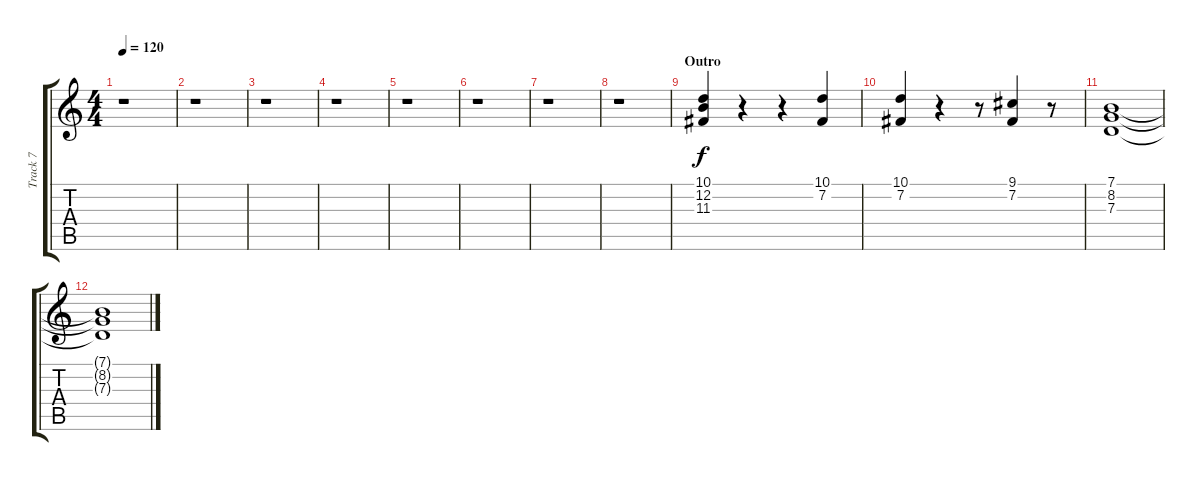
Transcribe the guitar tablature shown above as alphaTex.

\track ("Track 7" "Track 7") {instrument acousticgrandpiano}
\staff {score tabs}
\tuning (E4 B3 G3 D3 A2 E2) {hide}
\ts (4 4)
\tempo 120
\clef g2
\ks c
r.1{dy f} |
r.1 |
r.1 |
r.1 |
r.1 |
r.1 |
r.1 |
r.1 |
\section ("" "Outro")
(10.1 12.2 11.3).4 r.4 r.4 (10.1 7.2).4 |
(10.1 7.2).4 r.4 r.8 (9.1 7.2).4 r.8 |
(7.1 8.2 7.3).1 |
(7.1{t} 8.2{t} 7.3{t}).1
